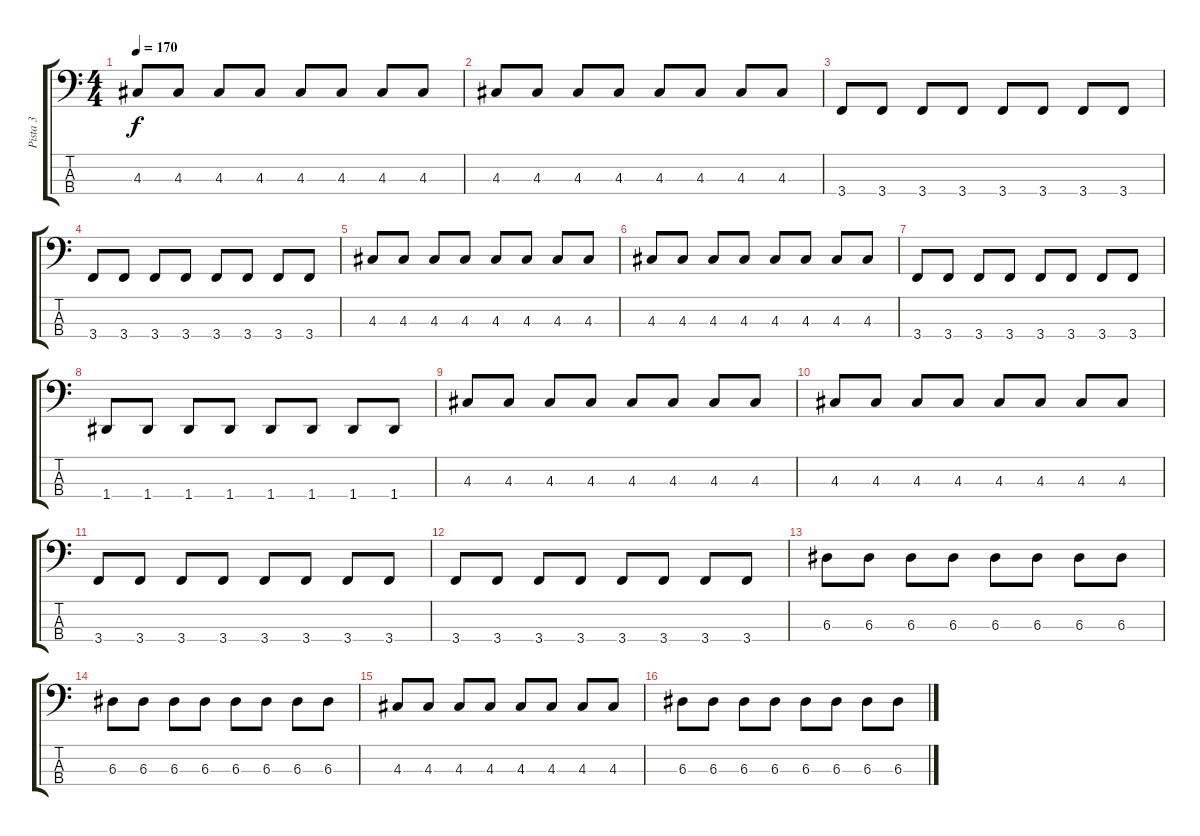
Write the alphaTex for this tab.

\track ("Pista 3" "Pista 3") {instrument electricbassfinger}
\staff {score tabs}
\tuning (G2 D2 A1 D1) {hide}
\ts (4 4)
\tempo 170
\clef f4
\ks c
4.3.8{dy f} 4.3.8 4.3.8 4.3.8 4.3.8 4.3.8 4.3.8 4.3.8 |
4.3.8 4.3.8 4.3.8 4.3.8 4.3.8 4.3.8 4.3.8 4.3.8 |
3.4.8 3.4.8 3.4.8 3.4.8 3.4.8 3.4.8 3.4.8 3.4.8 |
3.4.8 3.4.8 3.4.8 3.4.8 3.4.8 3.4.8 3.4.8 3.4.8 |
4.3.8 4.3.8 4.3.8 4.3.8 4.3.8 4.3.8 4.3.8 4.3.8 |
4.3.8 4.3.8 4.3.8 4.3.8 4.3.8 4.3.8 4.3.8 4.3.8 |
3.4.8 3.4.8 3.4.8 3.4.8 3.4.8 3.4.8 3.4.8 3.4.8 |
1.4.8 1.4.8 1.4.8 1.4.8 1.4.8 1.4.8 1.4.8 1.4.8 |
4.3.8 4.3.8 4.3.8 4.3.8 4.3.8 4.3.8 4.3.8 4.3.8 |
4.3.8 4.3.8 4.3.8 4.3.8 4.3.8 4.3.8 4.3.8 4.3.8 |
3.4.8 3.4.8 3.4.8 3.4.8 3.4.8 3.4.8 3.4.8 3.4.8 |
3.4.8 3.4.8 3.4.8 3.4.8 3.4.8 3.4.8 3.4.8 3.4.8 |
6.3.8 6.3.8 6.3.8 6.3.8 6.3.8 6.3.8 6.3.8 6.3.8 |
6.3.8 6.3.8 6.3.8 6.3.8 6.3.8 6.3.8 6.3.8 6.3.8 |
4.3.8 4.3.8 4.3.8 4.3.8 4.3.8 4.3.8 4.3.8 4.3.8 |
6.3.8 6.3.8 6.3.8 6.3.8 6.3.8 6.3.8 6.3.8 6.3.8
